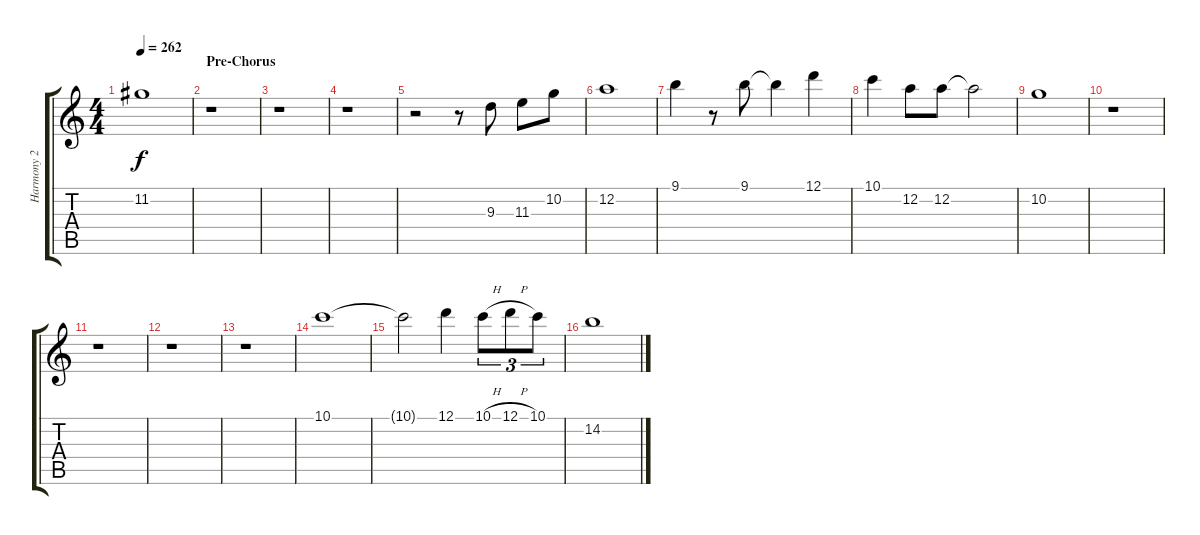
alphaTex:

\track ("Harmony 2" "Harmony 2") {instrument overdrivenguitar}
\staff {score tabs}
\tuning (D4 A3 F3 C3 G2 C2) {hide}
\ts (4 4)
\tempo 262
\clef g2
\ks aminor
11.2.1{dy f} |
\section ("" "Pre-Chorus")
r.1 |
r.1 |
r.1 |
r.2 r.8 9.3.8 11.3.8 10.2.8 |
12.2.1 |
9.1.4 r.8 9.1.8 9.1{t}.4 12.1.4 |
10.1.4 12.2.8 12.2.8 12.2{t}.2 |
10.2.1 |
r.1 |
r.1 |
r.1 |
r.1 |
10.1.1 |
10.1{t}.2 12.1.4 10.1{h}.8{tu (3 2)} 12.1{h}.8{tu (3 2)} 10.1.8{tu (3 2)} |
14.2.1
